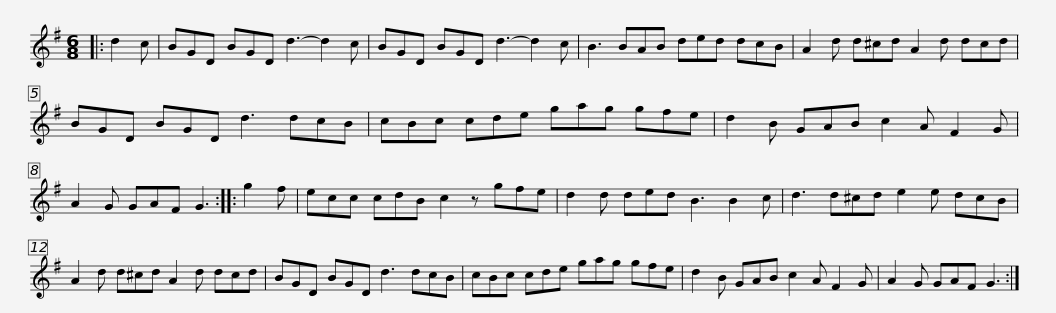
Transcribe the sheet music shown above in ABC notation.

X:1
L:1/8
M:6/8
I:linebreak $
K:G
V:1 treble
V:1
|: d2 c | BGD BGD d3- d2 c | BGD BGD d3- d2 c | B3 BAB ded dcB |$ A2 d d^cd A2 d dcd | %5
 BGD BGD d3 dcB | cBc cde gag gfe | d2 B GAB c2 A F2 G |$ A2 G GAF G3 :: g2 f | %10
 ecc cdB c2 z gfe | d2 d ded B3 B2 c | d3 d^cd e2 e dcB |$ A2 d d^cd A2 d dcd | BGD BGD d3 dcB | %15
 cBc cde gag gfe | d2 B GAB c2 A F2 G |$ A2 G GAF G3 :| %18
